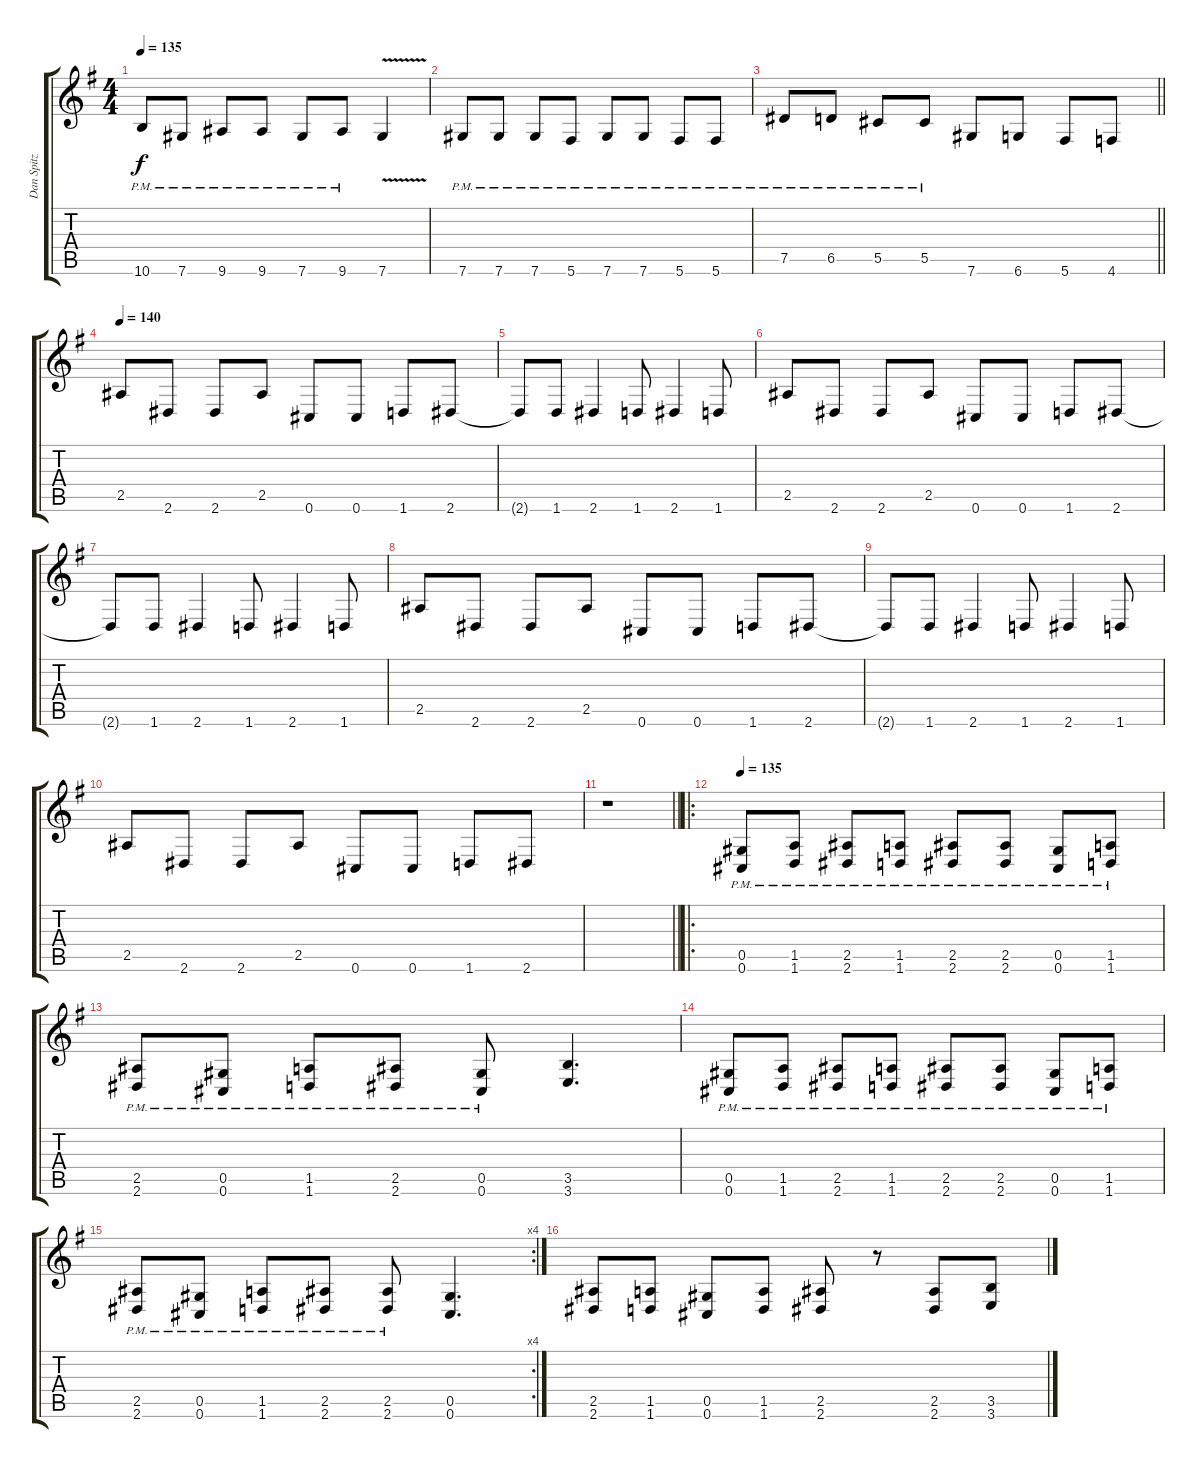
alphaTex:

\track ("Dan Spitz" "Dan Spitz") {instrument distortionguitar}
\staff {score tabs}
\tuning (Eb4 Bb3 Gb3 Db3 Ab2 Db2) {hide}
\ts (4 4)
\tempo 135
\clef g2
\ks g
10.6{pm}.8{dy f} 7.6{pm}.8 9.6{pm}.8 9.6{pm}.8 7.6{pm}.8 9.6{pm}.8 7.6{v}.4 |
7.6{pm}.8 7.6{pm}.8 7.6{pm}.8 5.6{pm}.8 7.6{pm}.8 7.6{pm}.8 5.6{pm}.8 5.6{pm}.8 |
\barLineRight lightlight
7.5{pm}.8 6.5{pm}.8 5.5{pm}.8 5.5{pm}.8 7.6.8 6.6.8 5.6.8 4.6.8 |
\tempo 140
2.5.8 2.6.8 2.6.8 2.5.8 0.6.8 0.6.8 1.6.8 2.6.8 |
2.6{t}.8 1.6.8 2.6.4 1.6.8 2.6.4 1.6.8 |
2.5.8 2.6.8 2.6.8 2.5.8 0.6.8 0.6.8 1.6.8 2.6.8 |
2.6{t}.8 1.6.8 2.6.4 1.6.8 2.6.4 1.6.8 |
2.5.8 2.6.8 2.6.8 2.5.8 0.6.8 0.6.8 1.6.8 2.6.8 |
2.6{t}.8 1.6.8 2.6.4 1.6.8 2.6.4 1.6.8 |
2.5.8 2.6.8 2.6.8 2.5.8 0.6.8 0.6.8 1.6.8 2.6.8 |
\barLineRight lightlight
r.1 |
\ro
\tempo 135
(0.5{pm} 0.6{pm}).8 (1.5{pm} 1.6{pm}).8 (2.5{pm} 2.6{pm}).8 (1.5{pm} 1.6{pm}).8 (2.5{pm} 2.6{pm}).8 (2.5{pm} 2.6{pm}).8 (0.5{pm} 0.6{pm}).8 (1.5{pm} 1.6{pm}).8 |
(2.5{pm} 2.6{pm}).8 (0.5{pm} 0.6{pm}).8 (1.5{pm} 1.6{pm}).8 (2.5{pm} 2.6{pm}).8 (0.5{pm} 0.6{pm}).8 (3.5 3.6).4{d} |
(0.5{pm} 0.6{pm}).8 (1.5{pm} 1.6{pm}).8 (2.5{pm} 2.6{pm}).8 (1.5{pm} 1.6{pm}).8 (2.5{pm} 2.6{pm}).8 (2.5{pm} 2.6{pm}).8 (0.5{pm} 0.6{pm}).8 (1.5{pm} 1.6{pm}).8 |
\rc 4
(2.5{pm} 2.6{pm}).8 (0.5{pm} 0.6{pm}).8 (1.5{pm} 1.6{pm}).8 (2.5{pm} 2.6{pm}).8 (2.5{pm} 2.6{pm}).8 (0.5 0.6).4{d} |
(2.5 2.6).8 (1.5 1.6).8 (0.5 0.6).8 (1.5 1.6).8 (2.5 2.6).8 r.8 (2.5 2.6).8 (3.5 3.6).8
